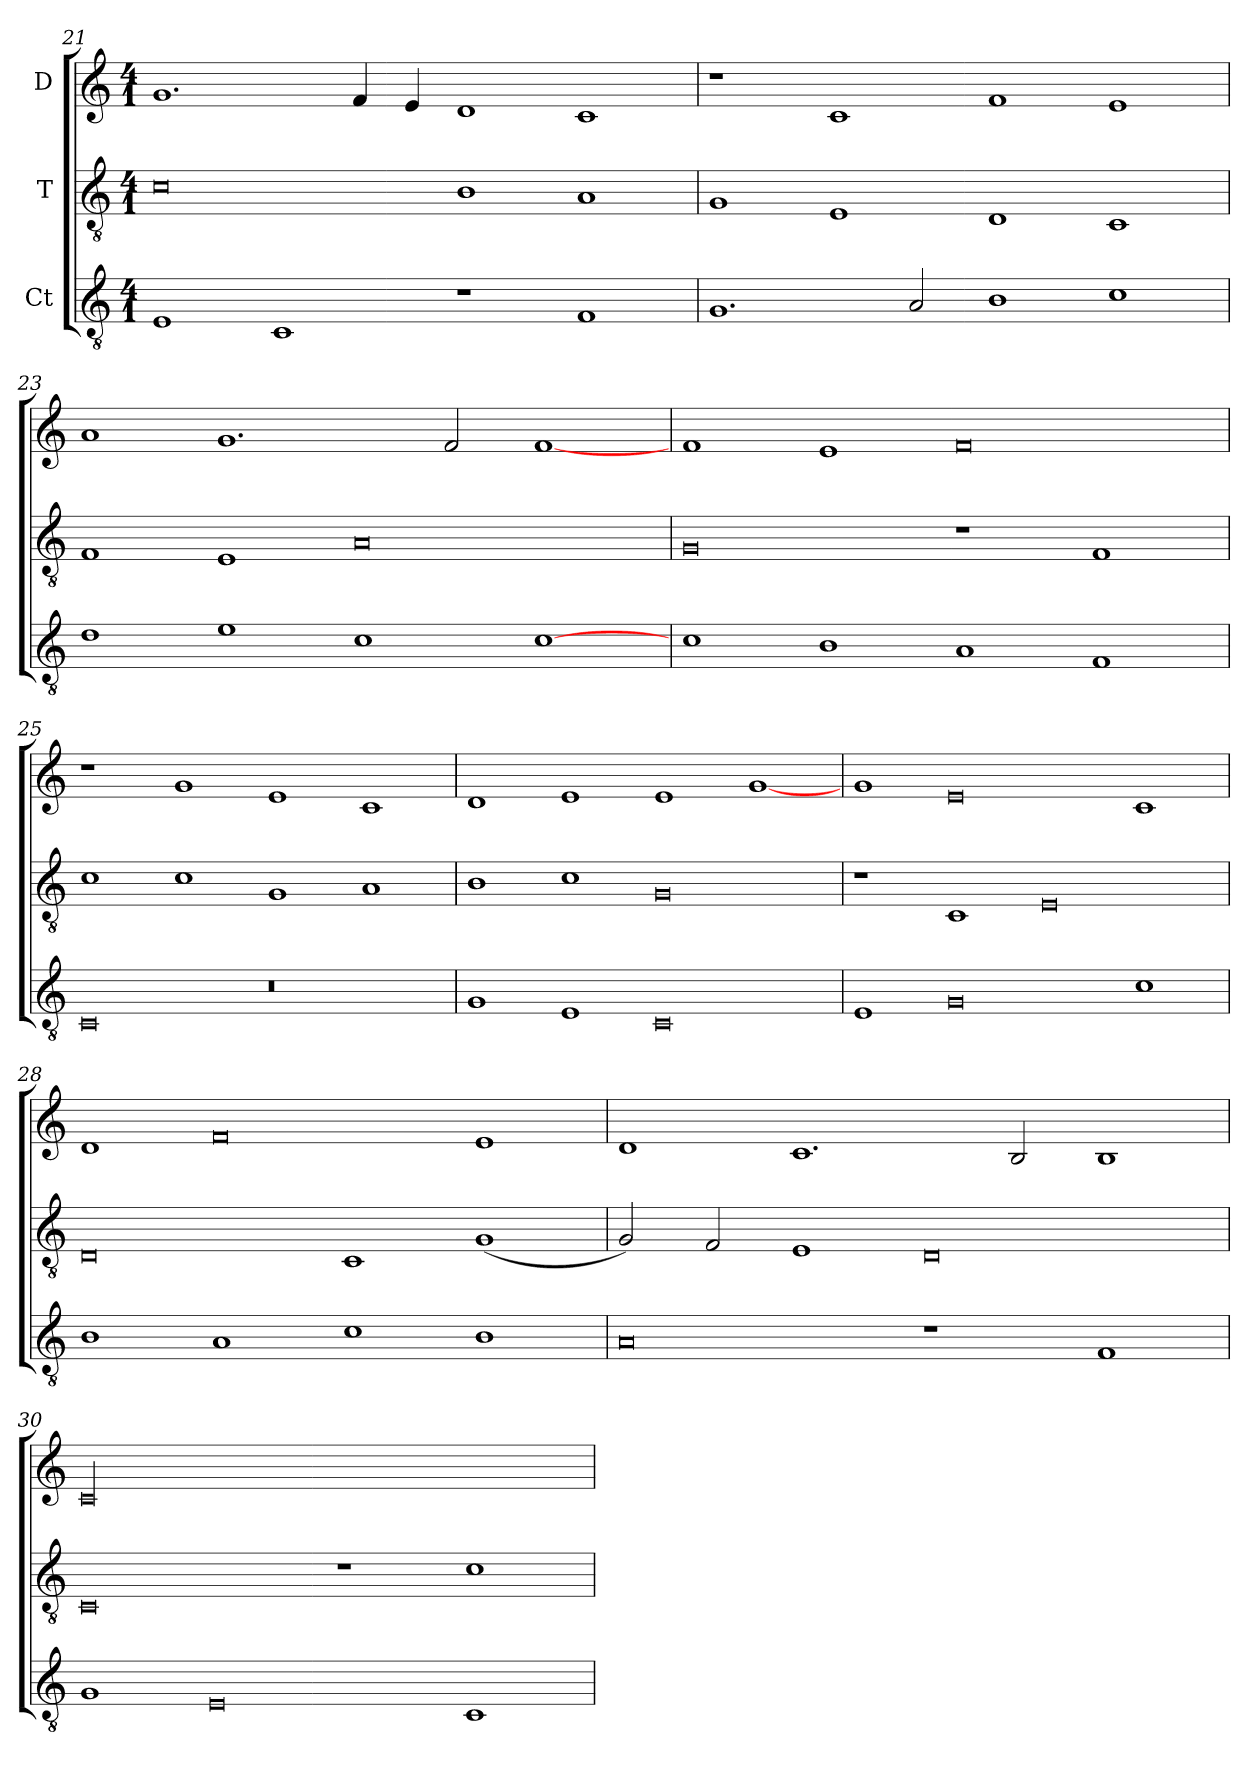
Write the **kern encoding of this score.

**kern	**kern	**kern
*part3	*part2	*part1
*staff3	*staff2	*staff1
*I"Ct	*I"T	*I"D
*clefGv2	*clefGv2	*clefG2
*ITrd7c12	*ITrd7c12	*
*k[]	*k[]	*k[]
*C:	*C:	*C:
*M4/1	*M4/1	*M4/1
=21	=21	=21
1EEi/	0Ci\	1.gi/
1CCi/	.	.
.	.	4fi/
.	.	4ei/
1r	1BBi/	1di/
1FFi/	1AAi/	1ci/
=22	=22	=22
1.GGi/	1GGi/	1r
.	1EEi/	1ci/
2AAi/	.	.
1BBi/	1DDi/	1fi/
1Ci\	1CCi/	1ei/
=23	=23	=23
1Di\	1FFi/	1ai/
1Ei\	1EEi/	1.gi/
1Ci\	0AAi/	.
.	.	2fi/
[1Ci\	.	[1fi/
!!LO:LB:g=z
=24	=24	=24
1Ci\	0GGi/	1fi/
1BBi/	.	1ei/
1AAi/	1r	0fi/
1FFi/	1FFi/	.
=25	=25	=25
0CCi/	1Ci\	1r
.	1Ci\	1gi/
0r	1GGi/	1ei/
.	1AAi/	1ci/
=26	=26	=26
1GGi/	1BBi/	1di/
1EEi/	1Ci\	1ei/
0CCi/	0GGi/	1ei/
.	.	[1gi/
=27	=27	=27
1EEi/	1r	1gi/
0GGi/	1CCi/	0ei/
.	0EEi/	.
1Ci\	.	1ci/
!!LO:LB:g=z
=28	=28	=28
1BBi/	0DDi/	1di/
1AAi/	.	0fi/
1Ci\	1CCi/	.
1BBi/	(1GGi/	1ei/
=29	=29	=29
0AAi/	2GGi/)	1di/
.	2FFi/	.
.	1EEi/	1.ci/
1r	0DDi/	.
.	.	2Bi/
1FFi/	.	1Bi/
=30	=30	=30
1GGi/	0CCi/	00ci/
0EEi/	.	.
.	1r	.
1CCi/	1Ci\	.
=	=	=
*-	*-	*-
